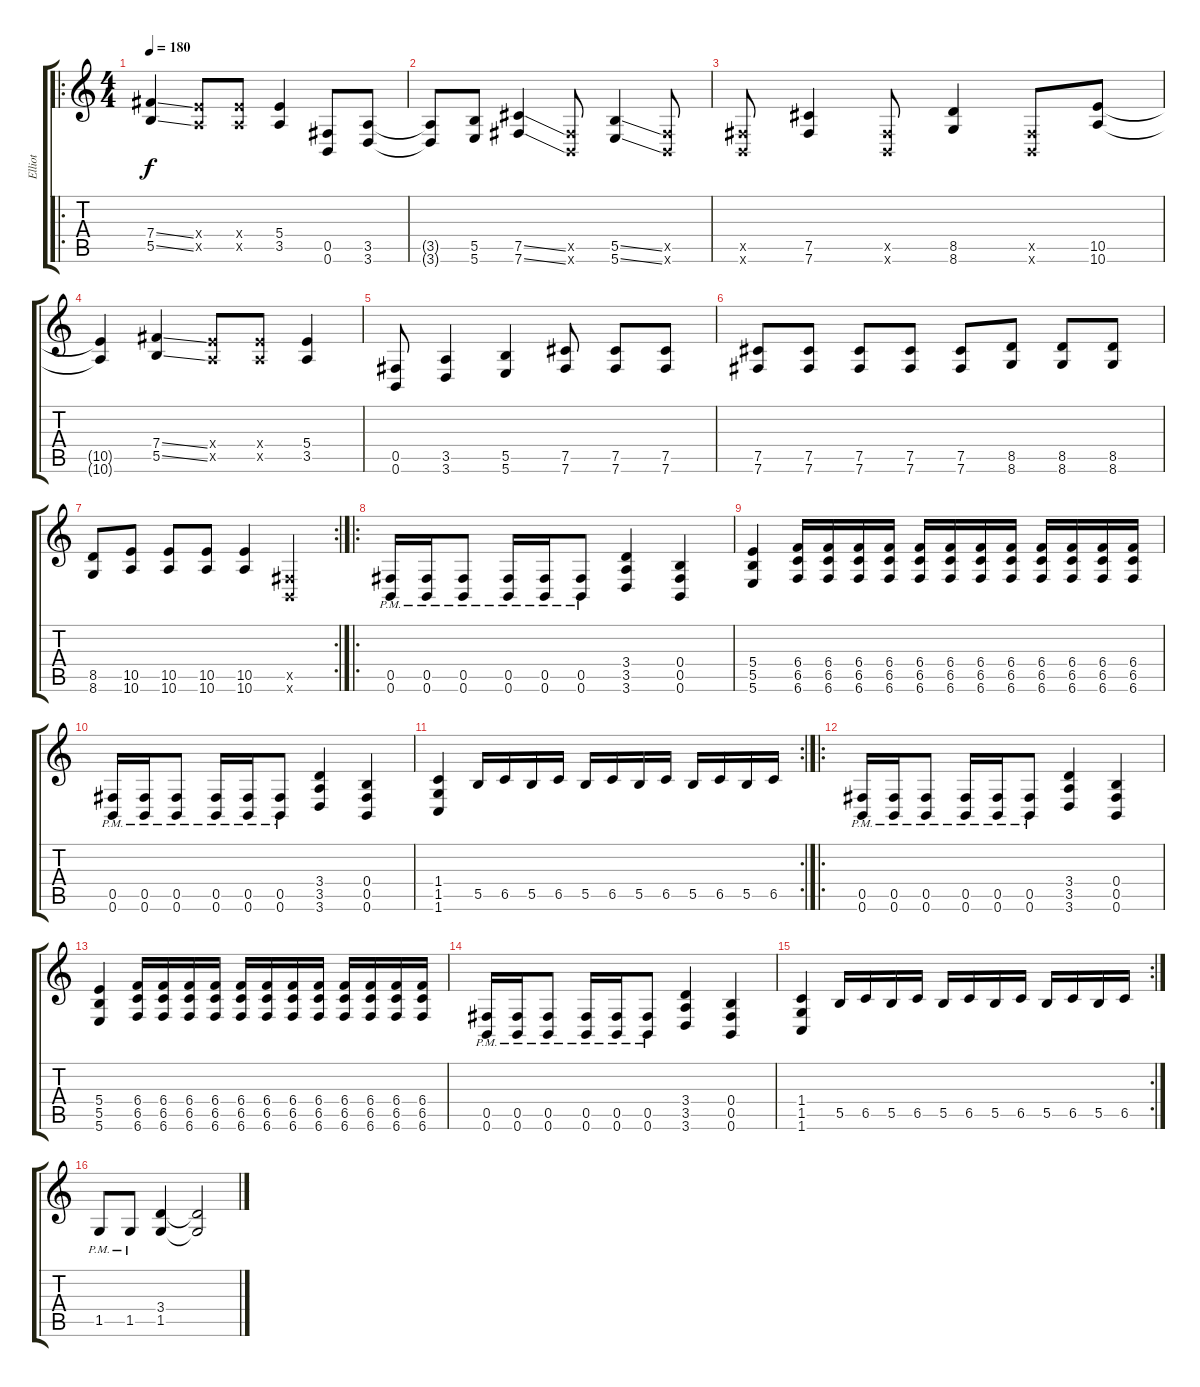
\track ("Elliot" "Elliot") {instrument overdrivenguitar}
\staff {score tabs}
\tuning (Db4 Ab3 E3 B2 Gb2 B1) {hide}
\ro
\ts (4 4)
\tempo 180
\clef g2
\ks c
(7.4{ss} 5.5{ss}).4{dy f} (5.4{x} 3.5{x}).8 (5.4{x} 3.5{x}).8 (5.4 3.5).4 (0.5 0.6).8 (3.5 3.6).8 |
(3.5{t} 3.6{t}).8 (5.5 5.6).8 (7.5{ss} 7.6{ss}).4 (0.5{x} 0.6{x}).8 (5.5{ss} 5.6{ss}).4 (0.5{x} 0.6{x}).8 |
(0.5{x} 0.6{x}).8 (7.5 7.6).4 (0.5{x} 0.6{x}).8 (8.5 8.6).4 (0.5{x} 0.6{x}).8 (10.5 10.6).8 |
(10.5{t} 10.6{t}).4 (7.4{ss} 5.5{ss}).4 (5.4{x} 3.5{x}).8 (5.4{x} 3.5{x}).8 (5.4 3.5).4 |
(0.5 0.6).8 (3.5 3.6).4 (5.5 5.6).4 (7.5 7.6).8 (7.5 7.6).8 (7.5 7.6).8 |
(7.5 7.6).8 (7.5 7.6).8 (7.5 7.6).8 (7.5 7.6).8 (7.5 7.6).8 (8.5 8.6).8 (8.5 8.6).8 (8.5 8.6).8 |
\rc 2
(8.5 8.6).8 (10.5 10.6).8 (10.5 10.6).8 (10.5 10.6).8 (10.5 10.6).4 (0.5{x} 0.6{x}).4 |
\ro
(0.5{pm} 0.6{pm}).16 (0.5{pm} 0.6{pm}).16 (0.5{pm} 0.6{pm}).8 (0.5{pm} 0.6{pm}).16 (0.5{pm} 0.6{pm}).16 (0.5{pm} 0.6{pm}).8 (3.4 3.5 3.6).4 (0.4 0.5 0.6).4 |
(5.4 5.5 5.6).4 (6.4 6.5 6.6).16 (6.4 6.5 6.6).16 (6.4 6.5 6.6).16 (6.4 6.5 6.6).16 (6.4 6.5 6.6).16 (6.4 6.5 6.6).16 (6.4 6.5 6.6).16 (6.4 6.5 6.6).16 (6.4 6.5 6.6).16 (6.4 6.5 6.6).16 (6.4 6.5 6.6).16 (6.4 6.5 6.6).16 |
(0.5{pm} 0.6{pm}).16 (0.5{pm} 0.6{pm}).16 (0.5{pm} 0.6{pm}).8 (0.5{pm} 0.6{pm}).16 (0.5{pm} 0.6{pm}).16 (0.5{pm} 0.6{pm}).8 (3.4 3.5 3.6).4 (0.4 0.5 0.6).4 |
\rc 2
(1.4 1.5 1.6).4 5.5.16 6.5.16 5.5.16 6.5.16 5.5.16 6.5.16 5.5.16 6.5.16 5.5.16 6.5.16 5.5.16 6.5.16 |
\ro
(0.5{pm} 0.6{pm}).16 (0.5{pm} 0.6{pm}).16 (0.5{pm} 0.6{pm}).8 (0.5{pm} 0.6{pm}).16 (0.5{pm} 0.6{pm}).16 (0.5{pm} 0.6{pm}).8 (3.4 3.5 3.6).4 (0.4 0.5 0.6).4 |
(5.4 5.5 5.6).4 (6.4 6.5 6.6).16 (6.4 6.5 6.6).16 (6.4 6.5 6.6).16 (6.4 6.5 6.6).16 (6.4 6.5 6.6).16 (6.4 6.5 6.6).16 (6.4 6.5 6.6).16 (6.4 6.5 6.6).16 (6.4 6.5 6.6).16 (6.4 6.5 6.6).16 (6.4 6.5 6.6).16 (6.4 6.5 6.6).16 |
(0.5{pm} 0.6{pm}).16 (0.5{pm} 0.6{pm}).16 (0.5{pm} 0.6{pm}).8 (0.5{pm} 0.6{pm}).16 (0.5{pm} 0.6{pm}).16 (0.5{pm} 0.6{pm}).8 (3.4 3.5 3.6).4 (0.4 0.5 0.6).4 |
\rc 2
(1.4 1.5 1.6).4 5.5.16 6.5.16 5.5.16 6.5.16 5.5.16 6.5.16 5.5.16 6.5.16 5.5.16 6.5.16 5.5.16 6.5.16 |
1.5{pm}.8 1.5{pm}.8 (3.4 1.5).4 (3.4{t} 1.5{t}).2
